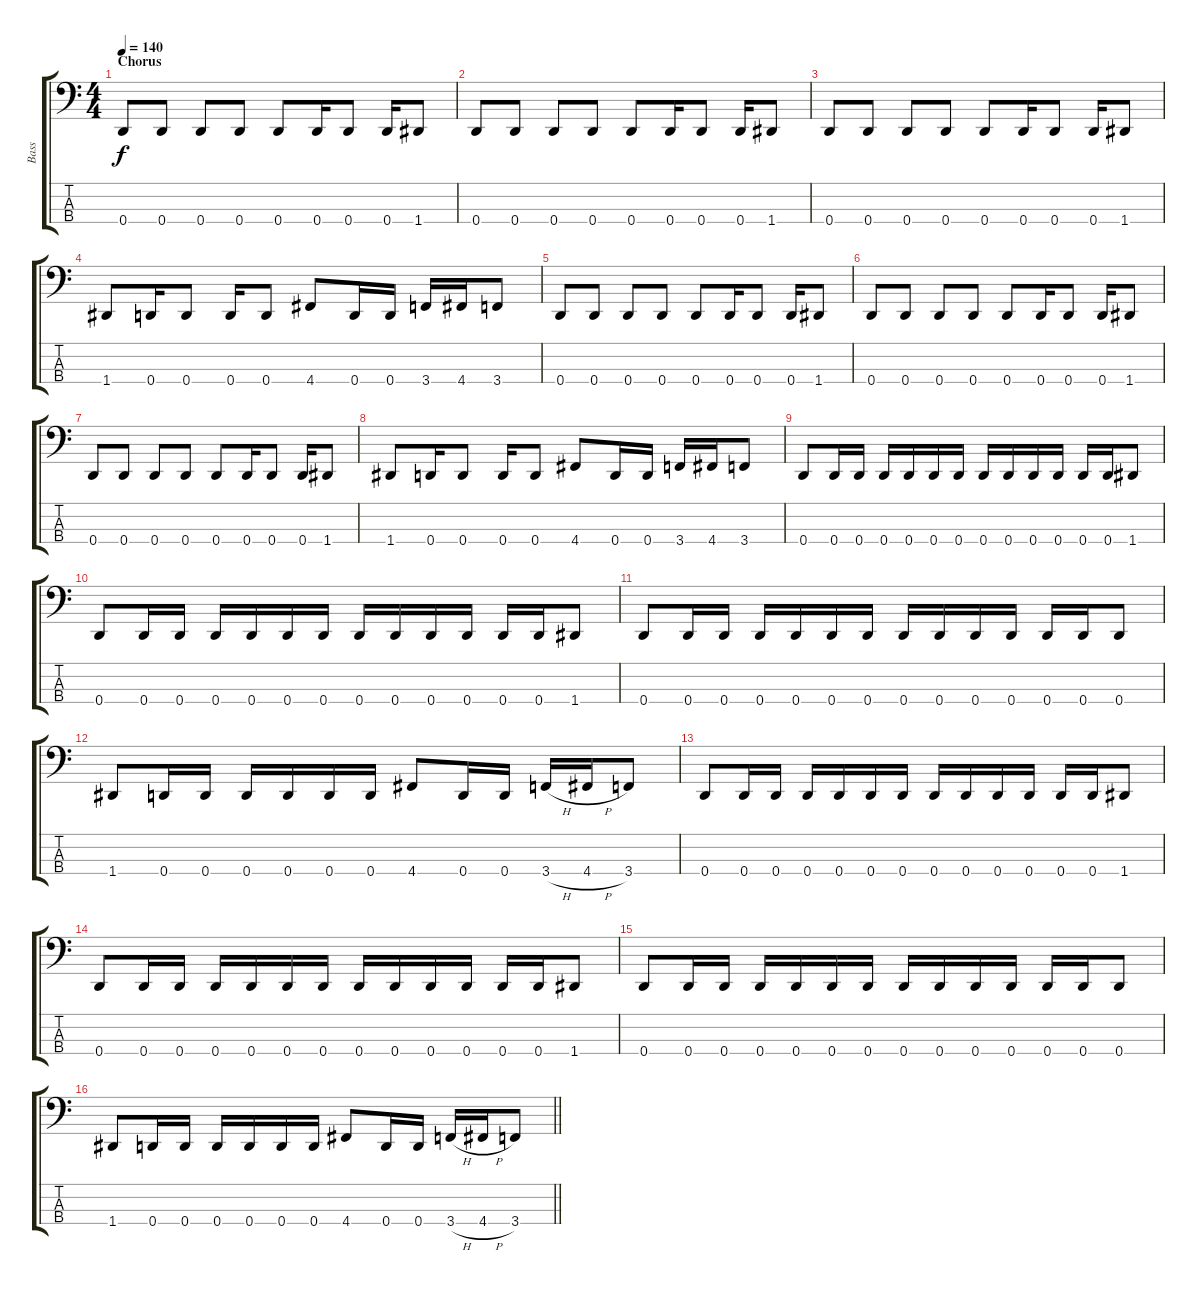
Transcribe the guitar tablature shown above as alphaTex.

\track ("Bass" "Bass") {instrument electricbassfinger}
\staff {score tabs}
\tuning (G2 D2 A1 D1) {hide}
\ts (4 4)
\section ("" "Chorus")
\tempo 140
\clef f4
\ks c
0.4.8{dy f} 0.4.8 0.4.8 0.4.8 0.4.8 0.4.16 0.4.8 0.4.16 1.4.8 |
0.4.8 0.4.8 0.4.8 0.4.8 0.4.8 0.4.16 0.4.8 0.4.16 1.4.8 |
0.4.8 0.4.8 0.4.8 0.4.8 0.4.8 0.4.16 0.4.8 0.4.16 1.4.8 |
1.4.8 0.4.16 0.4.8 0.4.16 0.4.8 4.4.8 0.4.16 0.4.16 3.4.16 4.4.16 3.4.8 |
0.4.8 0.4.8 0.4.8 0.4.8 0.4.8 0.4.16 0.4.8 0.4.16 1.4.8 |
0.4.8 0.4.8 0.4.8 0.4.8 0.4.8 0.4.16 0.4.8 0.4.16 1.4.8 |
0.4.8 0.4.8 0.4.8 0.4.8 0.4.8 0.4.16 0.4.8 0.4.16 1.4.8 |
1.4.8 0.4.16 0.4.8 0.4.16 0.4.8 4.4.8 0.4.16 0.4.16 3.4.16 4.4.16 3.4.8 |
0.4.8 0.4.16 0.4.16 0.4.16 0.4.16 0.4.16 0.4.16 0.4.16 0.4.16 0.4.16 0.4.16 0.4.16 0.4.16 1.4.8 |
0.4.8 0.4.16 0.4.16 0.4.16 0.4.16 0.4.16 0.4.16 0.4.16 0.4.16 0.4.16 0.4.16 0.4.16 0.4.16 1.4.8 |
0.4.8 0.4.16 0.4.16 0.4.16 0.4.16 0.4.16 0.4.16 0.4.16 0.4.16 0.4.16 0.4.16 0.4.16 0.4.16 0.4.8 |
1.4.8 0.4.16 0.4.16 0.4.16 0.4.16 0.4.16 0.4.16 4.4.8 0.4.16 0.4.16 3.4{h}.16 4.4{h}.16 3.4.8 |
0.4.8 0.4.16 0.4.16 0.4.16 0.4.16 0.4.16 0.4.16 0.4.16 0.4.16 0.4.16 0.4.16 0.4.16 0.4.16 1.4.8 |
0.4.8 0.4.16 0.4.16 0.4.16 0.4.16 0.4.16 0.4.16 0.4.16 0.4.16 0.4.16 0.4.16 0.4.16 0.4.16 1.4.8 |
0.4.8 0.4.16 0.4.16 0.4.16 0.4.16 0.4.16 0.4.16 0.4.16 0.4.16 0.4.16 0.4.16 0.4.16 0.4.16 0.4.8 |
\barLineRight lightlight
1.4.8 0.4.16 0.4.16 0.4.16 0.4.16 0.4.16 0.4.16 4.4.8 0.4.16 0.4.16 3.4{h}.16 4.4{h}.16 3.4.8
